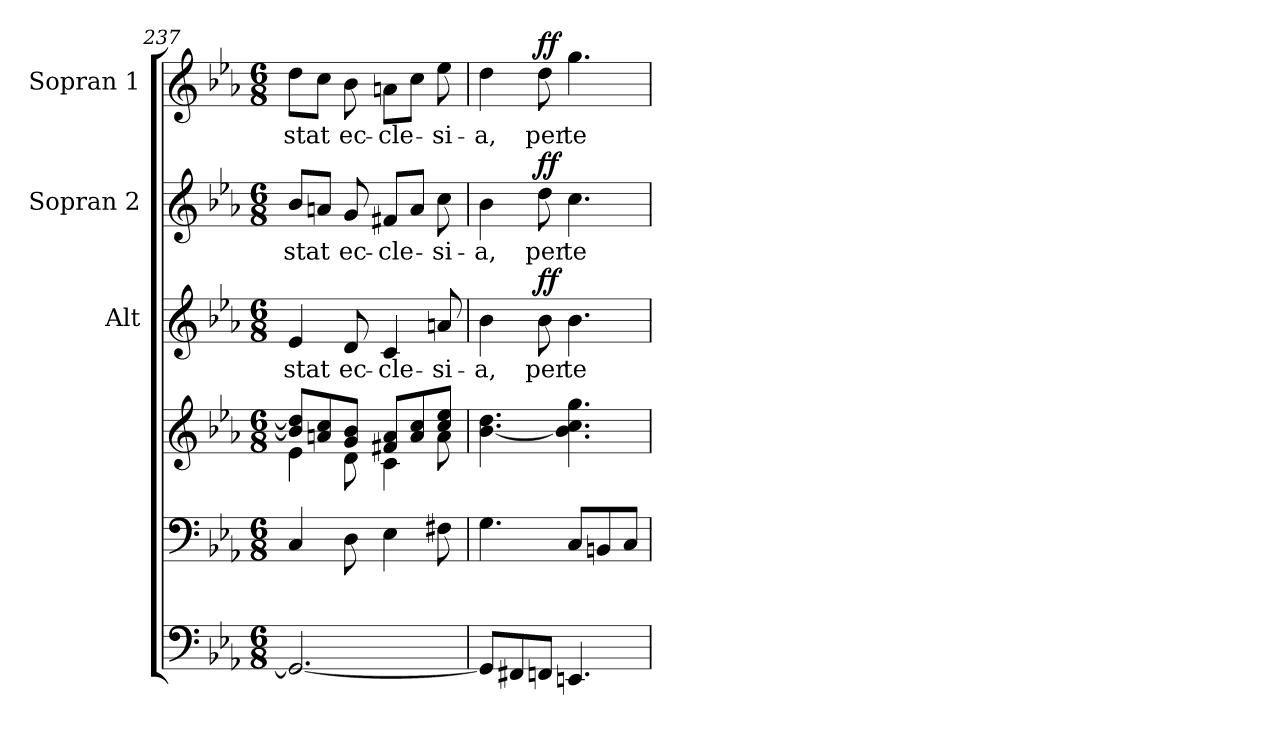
**kern	**kern	**kern	**kern	**text	**dynam	**kern	**text	**dynam	**kern	**text	**dynam
*part5	*part4	*part4	*part3	*part3	*part3	*part2	*part2	*part2	*part1	*part1	*part1
*staff6	*staff5	*staff4	*staff3	*staff3	*staff3	*staff2	*staff2	*staff2	*staff1	*staff1	*staff1
*	*	*	*I"Alt	*	*	*I"Sopran 2	*	*	*I"Sopran 1	*	*
*	*	*	*I'A.	*	*	*I'S. 2	*	*	*I'S. 1	*	*
*clefF4	*clefF4	*clefG2	*clefG2	*	*	*clefG2	*	*	*clefG2	*	*
*k[b-e-a-]	*k[b-e-a-]	*k[b-e-a-]	*k[b-e-a-]	*	*	*k[b-e-a-]	*	*	*k[b-e-a-]	*	*
*E-:	*E-:	*E-:	*E-:	*	*	*E-:	*	*	*E-:	*	*
*M6/8	*M6/8	*M6/8	*M6/8	*	*	*M6/8	*	*	*M6/8	*	*
=237	=237	=237	=237	=237	=237	=237	=237	=237	=237	=237	=237
*	*	*^	*	*	*	*	*	*	*	*	*
!	!	!	!	!	!LO:LY:b	!	!	!LO:LY:b	!	!	!LO:LY:b	!
2.GG/_	4C/	8b-/] 8dd/]L	4e-\	4e-/	stat	.	8b-/L	stat	.	8dd\L	stat	.
.	.	8an/ 8cc/	.	.	.	.	8an/J	.	.	8cc\J	.	.
!	!	!	!	!	!LO:LY:b	!	!	!LO:LY:b	!	!	!LO:LY:b	!
.	8D\	8g/ 8b-/J	8d\	8d/	ec-	.	8g/	ec-	.	8b-\	ec-	.
!	!	!	!	!	!LO:LY:b	!	!	!LO:LY:b	!	!	!LO:LY:b	!
.	4E-\	8f#X/ 8a/L	4c\	4c/	-cle-	.	8f#X/L	-cle-	.	8an\L	-cle-	.
.	.	8a/ 8cc/	.	.	.	.	8a/J	.	.	8cc\J	.	.
!	!	!	!	!	!LO:LY:b	!	!	!LO:LY:b	!	!	!LO:LY:b	!
.	8F#X\	8cc/ 8ee-/J	8a\	8an/	-si-	.	8cc\	-si-	.	8ee-\	-si-	.
=238	=238	=238	=238	=238	=238	=238	=238	=238	=238	=238	=238	=238
!	!	!	!	!	!LO:LY:b	!	!	!LO:LY:b	!	!	!LO:LY:b	!
*	*	*v	*v	*	*	*	*	*	*	*	*	*
8GG/L]	4.G\	[<4.b-\ 4.dd\	4b-\	-a,	.	4b-\	-a,	.	4dd\	-a,	.
8FF#X/	.	.	.	.	.	.	.	.	.	.	.
!	!	!	!	!LO:LY:b	!LO:DY:a	!	!LO:LY:b	!LO:DY:a	!	!LO:LY:b	!LO:DY:a
8FFn/J	.	.	8b-\	per	ff	8dd\	per	ff	8dd\	per	ff
!	!	!	!	!LO:LY:b	!	!	!LO:LY:b	!	!	!LO:LY:b	!
4.EEn/	8C/L	4.b-\] 4.cc\ 4.gg\	4.b-\	te	.	4.cc\	te	.	4.gg\	te	.
.	8BBn/	.	.	.	.	.	.	.	.	.	.
.	8C/J	.	.	.	.	.	.	.	.	.	.
=	=	=	=	=	=	=	=	=	=	=	=
*-	*-	*-	*-	*-	*-	*-	*-	*-	*-	*-	*-
